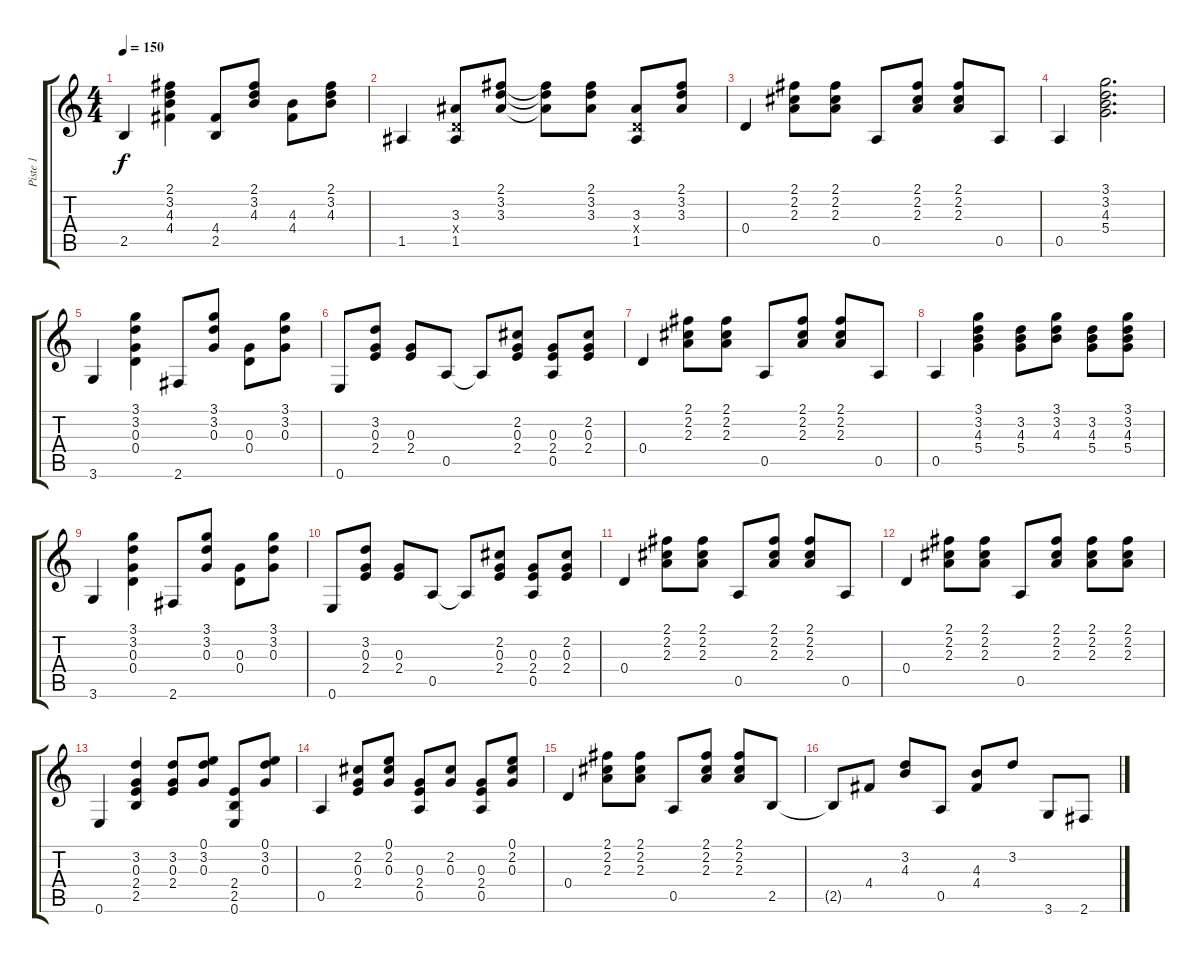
\track ("Piste 1" "Piste 1") {instrument acousticguitarsteel}
\staff {score tabs}
\tuning (E4 B3 G3 D3 A2 E2) {hide}
\ts (4 4)
\tempo 150
\clef g2
\ks c
2.5.4{dy f} (2.1 3.2 4.3 4.4).4 (4.4 2.5).8 (2.1 3.2 4.3).8 (4.3 4.4).8 (2.1 3.2 4.3).8 |
1.5.4 (3.3 0.4{x} 1.5).8 (2.1 3.2 3.3).8 (2.1{t} 3.2{t} 3.3{t}).8 (2.1 3.2 3.3).8 (3.3 0.4{x} 1.5).8 (2.1 3.2 3.3).8 |
0.4.4 (2.1 2.2 2.3).8 (2.1 2.2 2.3).8 0.5.8 (2.1 2.2 2.3).8 (2.1 2.2 2.3).8 0.5.8 |
0.5.4 (3.1 3.2 4.3 5.4).2{d} |
3.6.4 (3.1 3.2 0.3 0.4).4 2.6.8 (3.1 3.2 0.3).8 (0.3 0.4).8 (3.1 3.2 0.3).8 |
0.6.8 (3.2 0.3 2.4).8 (0.3 2.4).8 0.5.8 0.5{t}.8 (2.2 0.3 2.4).8 (0.3 2.4 0.5).8 (2.2 0.3 2.4).8 |
0.4.4 (2.1 2.2 2.3).8 (2.1 2.2 2.3).8 0.5.8 (2.1 2.2 2.3).8 (2.1 2.2 2.3).8 0.5.8 |
0.5.4 (3.1 3.2 4.3 5.4).4 (3.2 4.3 5.4).8 (3.1 3.2 4.3).8 (3.2 4.3 5.4).8 (3.1 3.2 4.3 5.4).8 |
3.6.4 (3.1 3.2 0.3 0.4).4 2.6.8 (3.1 3.2 0.3).8 (0.3 0.4).8 (3.1 3.2 0.3).8 |
0.6.8 (3.2 0.3 2.4).8 (0.3 2.4).8 0.5.8 0.5{t}.8 (2.2 0.3 2.4).8 (0.3 2.4 0.5).8 (2.2 0.3 2.4).8 |
0.4.4 (2.1 2.2 2.3).8 (2.1 2.2 2.3).8 0.5.8 (2.1 2.2 2.3).8 (2.1 2.2 2.3).8 0.5.8 |
0.4.4 (2.1 2.2 2.3).8 (2.1 2.2 2.3).8 0.5.8 (2.1 2.2 2.3).8 (2.1 2.2 2.3).8 (2.1 2.2 2.3).8 |
0.6.4 (3.2 0.3 2.4 2.5).4 (3.2 0.3 2.4).8 (0.1 3.2 0.3).8 (2.4 2.5 0.6).8 (0.1 3.2 0.3).8 |
0.5.4 (2.2 0.3 2.4).8 (0.1 2.2 0.3).8 (0.3 2.4 0.5).8 (2.2 0.3).8 (0.3 2.4 0.5).8 (0.1 2.2 0.3).8 |
0.4.4 (2.1 2.2 2.3).8 (2.1 2.2 2.3).8 0.5.8 (2.1 2.2 2.3).8 (2.1 2.2 2.3).8 2.5.8 |
2.5{t}.8 4.4.8 (3.2 4.3).8 0.5.8 (4.3 4.4).8 3.2.8 3.6.8 2.6.8
